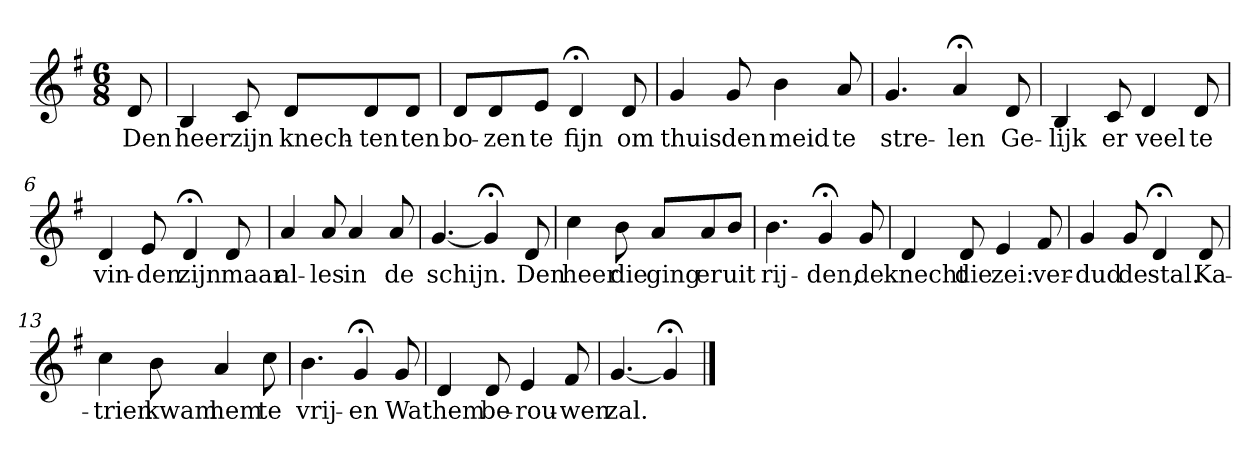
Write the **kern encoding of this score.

**kern	**text
*part1	*part1
*staff1	*staff1
*k[f#]	*
*G:	*
*M6/8	*
*MM120	*
=	=
8d	Den
=1	=1
4B	heer
8c	zijn
8dL	knech-
8d	-ten
8dJ	ten
=2	=2
8dL	bo-
8d	-zen
8eJ	te
4d;<	fijn
8d	om
=3	=3
4g	thuis
8g	den
4b	meid
8a	te
=4	=4
4.g	stre-
4a;<	-len
8d	Ge-
=5	=5
4B	-lijk
8c	er
4d	veel
8d	te
=6	=6
4d	vin-
8e	-den
4d;<	zijn
8d	maar
=7	=7
4a	al-
8a	-les
4a	in
8a	de
=8	=8
[4.g	schijn.
4g;<]	.
8d	Den
=9	=9
4cc	heer
8b	die
8aL	ging
8a	er
8bJ	uit
=10	=10
4.b	rij-
4g;<	-den,
8g	de
=11	=11
4d	knecht
8d	die
4e	zei:
8f#	ver-
=12	=12
4g	-dud
8g	de
4d;<	stal.
8d	Ka-
=13	=13
4cc	-trien
8b	kwam
4a	hem
8cc	te
=14	=14
4.b	vrij-
4g;<	-en
8g	Wat
=15	=15
4d	hem
8d	be-
4e	-rou-
8f#	-wen
=16	=16
[4.g	zal.
4g;<]	.
==	==
*-	*-
